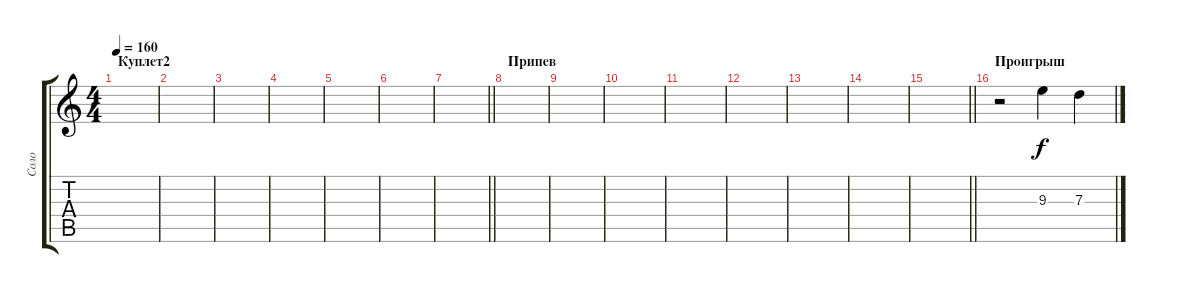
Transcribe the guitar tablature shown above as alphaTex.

\track ("Соло" "Соло") {instrument overdrivenguitar}
\staff {score tabs}
\tuning (E4 B3 G3 D3 A2 E2) {hide}
\ts (4 4)
\section ("" "Куплет2")
\tempo 160
\clef g2
\ks c
|
|
|
|
|
|
\barLineRight lightlight
|
\section ("" "Припев")
|
|
|
|
|
|
|
\barLineRight lightlight
|
\section ("" "Проигрыш")
r.2 9.3.4 7.3.4
